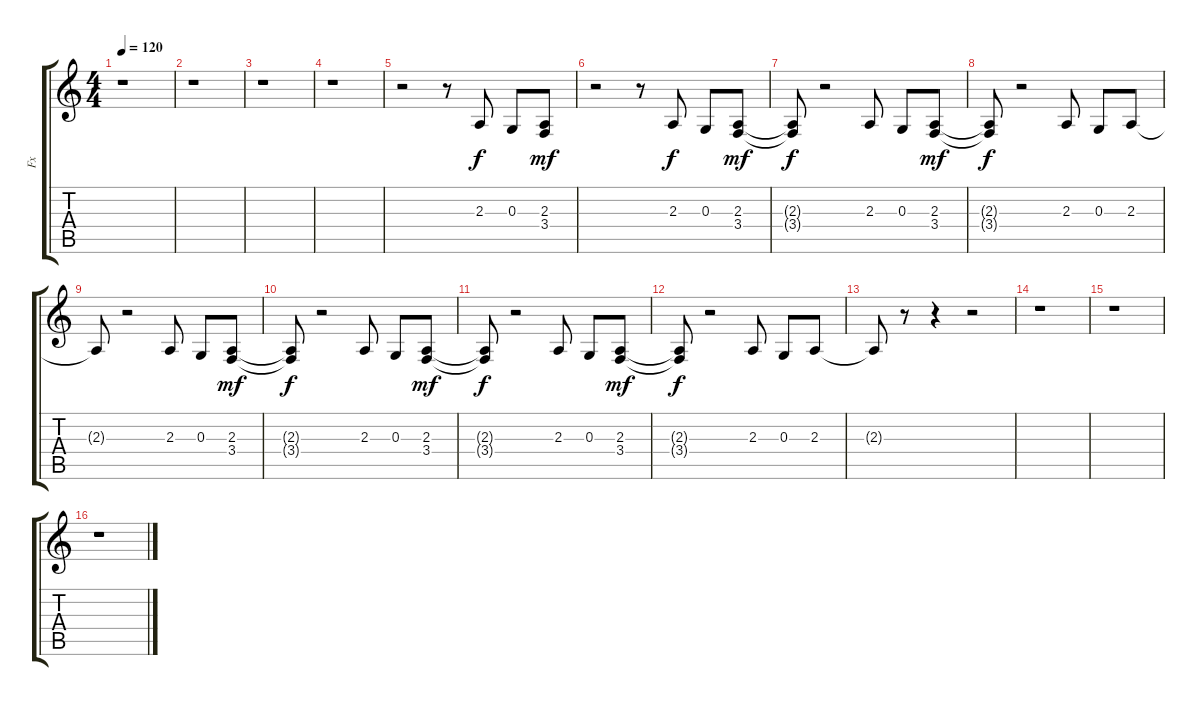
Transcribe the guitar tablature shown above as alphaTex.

\track ("Fx" "Fx") {instrument lead4chiff}
\staff {score tabs}
\tuning (E4 B3 G3 D3 A2 E2) {hide}
\ts (4 4)
\tempo 120
\clef g2
\ks c
r.1{dy f} |
r.1 |
r.1 |
r.1 |
r.2 r.8 2.3.8 0.3.8 (2.3 3.4).8{dy mf} |
r.2 r.8 2.3.8{dy f} 0.3.8 (2.3 3.4).8{dy mf} |
(2.3{t} 3.4{t}).8{dy f} r.2 2.3.8 0.3.8 (2.3 3.4).8{dy mf} |
(2.3{t} 3.4{t}).8{dy f} r.2 2.3.8 0.3.8 2.3.8 |
2.3{t}.8 r.2 2.3.8 0.3.8 (2.3 3.4).8{dy mf} |
(2.3{t} 3.4{t}).8{dy f} r.2 2.3.8 0.3.8 (2.3 3.4).8{dy mf} |
(2.3{t} 3.4{t}).8{dy f} r.2 2.3.8 0.3.8 (2.3 3.4).8{dy mf} |
(2.3{t} 3.4{t}).8{dy f} r.2 2.3.8 0.3.8 2.3.8 |
2.3{t}.8 r.8 r.4 r.2 |
r.1 |
r.1 |
r.1
